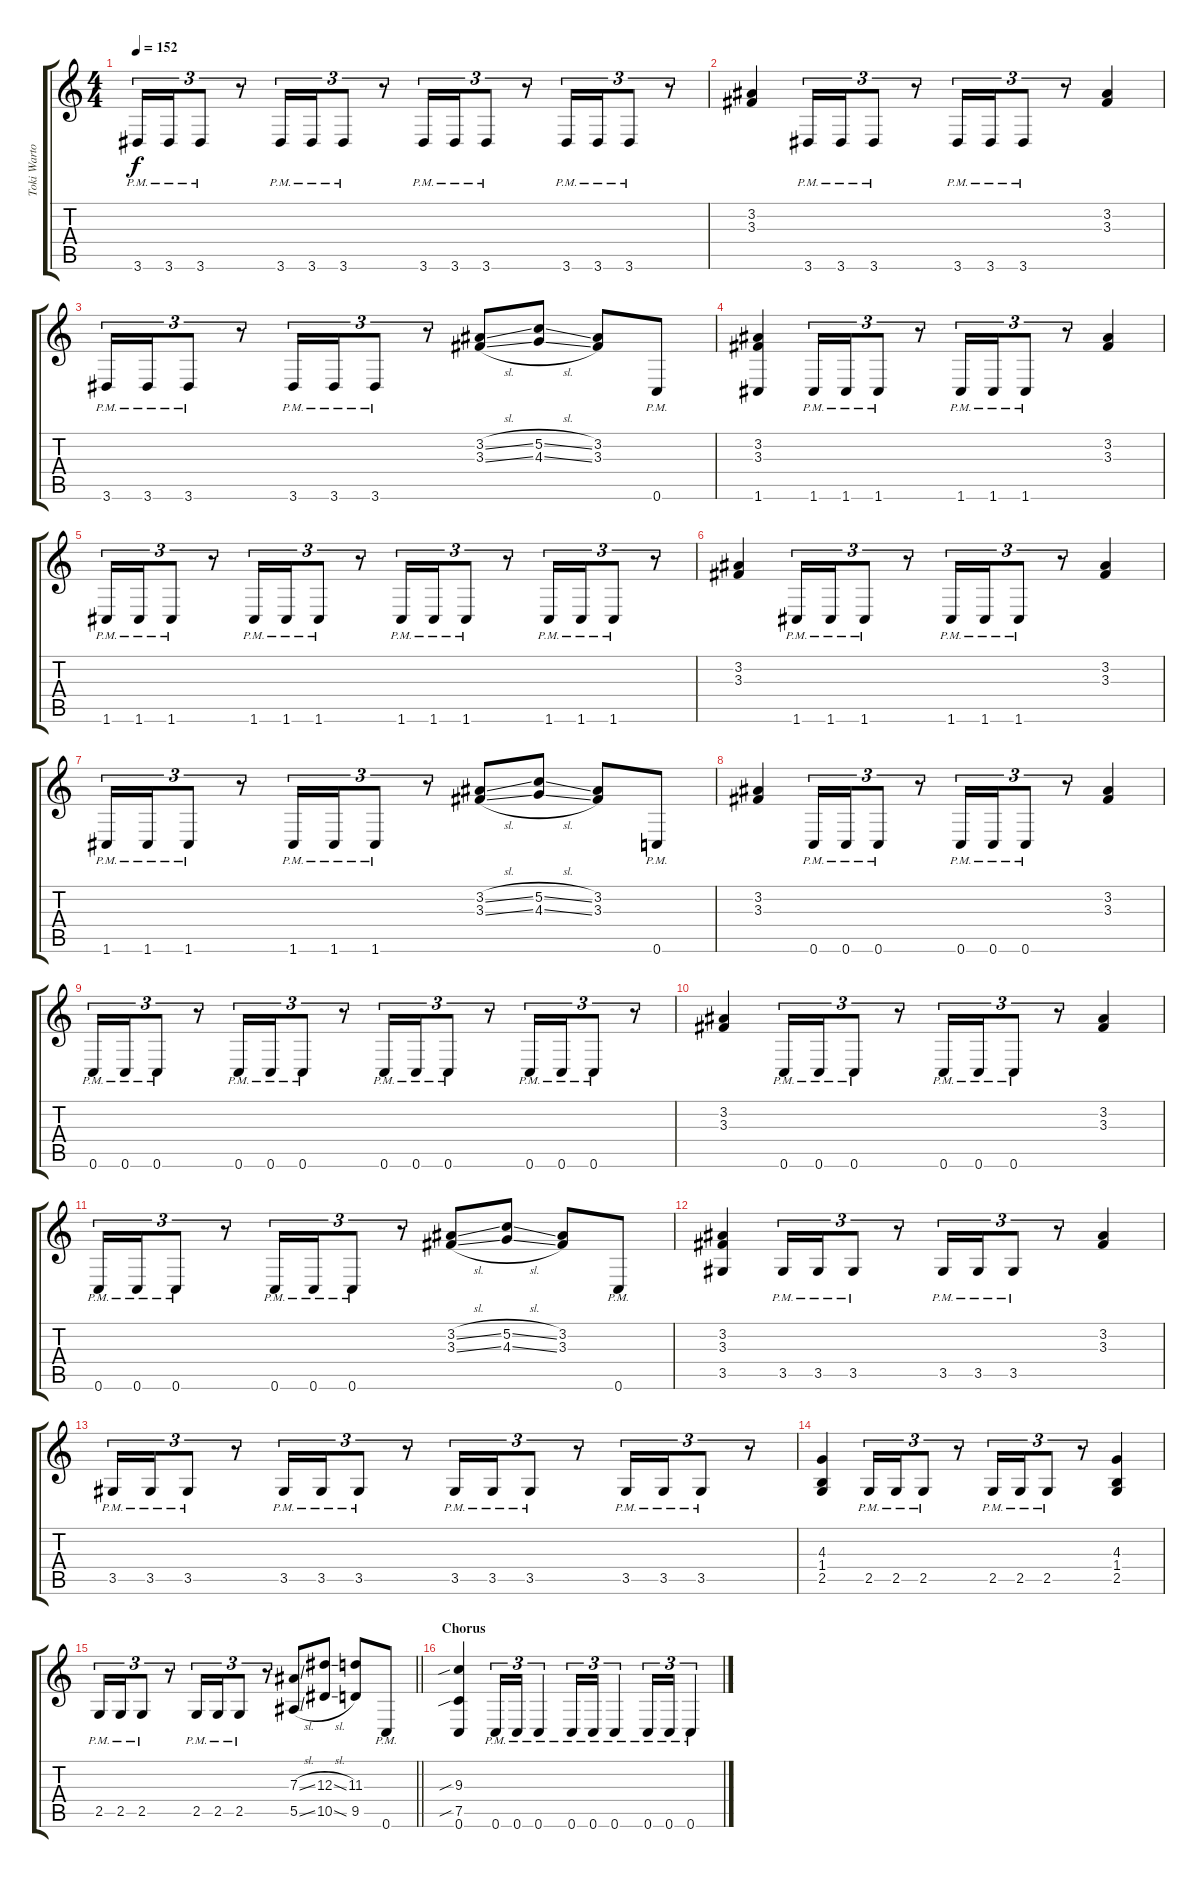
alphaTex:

\track ("Toki Wartooth (Lead Guitar 2)" "Toki Warto") {instrument distortionguitar}
\staff {score tabs}
\tuning (C4 G3 Eb3 Bb2 F2 C2) {hide}
\ts (4 4)
\tempo 152
\clef g2
\ks c
3.6{pm}.16{tu (3 2) dy f} 3.6{pm}.16{tu (3 2)} 3.6{pm}.8{tu (3 2)} r.8{tu (3 2)} 3.6{pm}.16{tu (3 2)} 3.6{pm}.16{tu (3 2)} 3.6{pm}.8{tu (3 2)} r.8{tu (3 2)} 3.6{pm}.16{tu (3 2)} 3.6{pm}.16{tu (3 2)} 3.6{pm}.8{tu (3 2)} r.8{tu (3 2)} 3.6{pm}.16{tu (3 2)} 3.6{pm}.16{tu (3 2)} 3.6{pm}.8{tu (3 2)} r.8{tu (3 2)} |
(3.2 3.3).4 3.6{pm}.16{tu (3 2)} 3.6{pm}.16{tu (3 2)} 3.6{pm}.8{tu (3 2)} r.8{tu (3 2)} 3.6{pm}.16{tu (3 2)} 3.6{pm}.16{tu (3 2)} 3.6{pm}.8{tu (3 2)} r.8{tu (3 2)} (3.2 3.3).4 |
3.6{pm}.16{tu (3 2)} 3.6{pm}.16{tu (3 2)} 3.6{pm}.8{tu (3 2)} r.8{tu (3 2)} 3.6{pm}.16{tu (3 2)} 3.6{pm}.16{tu (3 2)} 3.6{pm}.8{tu (3 2)} r.8{tu (3 2)} (3.2{sl} 3.3{sl}).8 (5.2{sl} 4.3{sl}).8 (3.2 3.3).8 0.6{pm}.8 |
(3.2 3.3 1.6).4 1.6{pm}.16{tu (3 2)} 1.6{pm}.16{tu (3 2)} 1.6{pm}.8{tu (3 2)} r.8{tu (3 2)} 1.6{pm}.16{tu (3 2)} 1.6{pm}.16{tu (3 2)} 1.6{pm}.8{tu (3 2)} r.8{tu (3 2)} (3.2 3.3).4 |
1.6{pm}.16{tu (3 2)} 1.6{pm}.16{tu (3 2)} 1.6{pm}.8{tu (3 2)} r.8{tu (3 2)} 1.6{pm}.16{tu (3 2)} 1.6{pm}.16{tu (3 2)} 1.6{pm}.8{tu (3 2)} r.8{tu (3 2)} 1.6{pm}.16{tu (3 2)} 1.6{pm}.16{tu (3 2)} 1.6{pm}.8{tu (3 2)} r.8{tu (3 2)} 1.6{pm}.16{tu (3 2)} 1.6{pm}.16{tu (3 2)} 1.6{pm}.8{tu (3 2)} r.8{tu (3 2)} |
(3.2 3.3).4 1.6{pm}.16{tu (3 2)} 1.6{pm}.16{tu (3 2)} 1.6{pm}.8{tu (3 2)} r.8{tu (3 2)} 1.6{pm}.16{tu (3 2)} 1.6{pm}.16{tu (3 2)} 1.6{pm}.8{tu (3 2)} r.8{tu (3 2)} (3.2 3.3).4 |
1.6{pm}.16{tu (3 2)} 1.6{pm}.16{tu (3 2)} 1.6{pm}.8{tu (3 2)} r.8{tu (3 2)} 1.6{pm}.16{tu (3 2)} 1.6{pm}.16{tu (3 2)} 1.6{pm}.8{tu (3 2)} r.8{tu (3 2)} (3.2{sl} 3.3{sl}).8 (5.2{sl} 4.3{sl}).8 (3.2 3.3).8 0.6{pm}.8 |
(3.2 3.3).4 0.6{pm}.16{tu (3 2)} 0.6{pm}.16{tu (3 2)} 0.6{pm}.8{tu (3 2)} r.8{tu (3 2)} 0.6{pm}.16{tu (3 2)} 0.6{pm}.16{tu (3 2)} 0.6{pm}.8{tu (3 2)} r.8{tu (3 2)} (3.2 3.3).4 |
0.6{pm}.16{tu (3 2)} 0.6{pm}.16{tu (3 2)} 0.6{pm}.8{tu (3 2)} r.8{tu (3 2)} 0.6{pm}.16{tu (3 2)} 0.6{pm}.16{tu (3 2)} 0.6{pm}.8{tu (3 2)} r.8{tu (3 2)} 0.6{pm}.16{tu (3 2)} 0.6{pm}.16{tu (3 2)} 0.6{pm}.8{tu (3 2)} r.8{tu (3 2)} 0.6{pm}.16{tu (3 2)} 0.6{pm}.16{tu (3 2)} 0.6{pm}.8{tu (3 2)} r.8{tu (3 2)} |
(3.2 3.3).4 0.6{pm}.16{tu (3 2)} 0.6{pm}.16{tu (3 2)} 0.6{pm}.8{tu (3 2)} r.8{tu (3 2)} 0.6{pm}.16{tu (3 2)} 0.6{pm}.16{tu (3 2)} 0.6{pm}.8{tu (3 2)} r.8{tu (3 2)} (3.2 3.3).4 |
0.6{pm}.16{tu (3 2)} 0.6{pm}.16{tu (3 2)} 0.6{pm}.8{tu (3 2)} r.8{tu (3 2)} 0.6{pm}.16{tu (3 2)} 0.6{pm}.16{tu (3 2)} 0.6{pm}.8{tu (3 2)} r.8{tu (3 2)} (3.2{sl} 3.3{sl}).8 (5.2{sl} 4.3{sl}).8 (3.2 3.3).8 0.6{pm}.8 |
(3.2 3.3 3.5).4 3.5{pm}.16{tu (3 2)} 3.5{pm}.16{tu (3 2)} 3.5{pm}.8{tu (3 2)} r.8{tu (3 2)} 3.5{pm}.16{tu (3 2)} 3.5{pm}.16{tu (3 2)} 3.5{pm}.8{tu (3 2)} r.8{tu (3 2)} (3.2 3.3).4 |
3.5{pm}.16{tu (3 2)} 3.5{pm}.16{tu (3 2)} 3.5{pm}.8{tu (3 2)} r.8{tu (3 2)} 3.5{pm}.16{tu (3 2)} 3.5{pm}.16{tu (3 2)} 3.5{pm}.8{tu (3 2)} r.8{tu (3 2)} 3.5{pm}.16{tu (3 2)} 3.5{pm}.16{tu (3 2)} 3.5{pm}.8{tu (3 2)} r.8{tu (3 2)} 3.5{pm}.16{tu (3 2)} 3.5{pm}.16{tu (3 2)} 3.5{pm}.8{tu (3 2)} r.8{tu (3 2)} |
(4.3 1.4 2.5).4 2.5{pm}.16{tu (3 2)} 2.5{pm}.16{tu (3 2)} 2.5{pm}.8{tu (3 2)} r.8{tu (3 2)} 2.5{pm}.16{tu (3 2)} 2.5{pm}.16{tu (3 2)} 2.5{pm}.8{tu (3 2)} r.8{tu (3 2)} (4.3 1.4 2.5).4 |
\barLineRight lightlight
2.5{pm}.16{tu (3 2)} 2.5{pm}.16{tu (3 2)} 2.5{pm}.8{tu (3 2)} r.8{tu (3 2)} 2.5{pm}.16{tu (3 2)} 2.5{pm}.16{tu (3 2)} 2.5{pm}.8{tu (3 2)} r.8{tu (3 2)} (7.3{sl} 5.5{sl}).8 (12.3{sl} 10.5{sl}).8 (11.3 9.5).8 0.6{pm}.8 |
\section ("" "Chorus")
(9.3{sib} 7.5{sib} 0.6).4 0.6{pm}.16{tu (3 2)} 0.6{pm}.16{tu (3 2)} 0.6{pm}.4{tu (3 2)} 0.6{pm}.16{tu (3 2)} 0.6{pm}.16{tu (3 2)} 0.6{pm}.4{tu (3 2)} 0.6{pm}.16{tu (3 2)} 0.6{pm}.16{tu (3 2)} 0.6{pm}.4{tu (3 2)}
